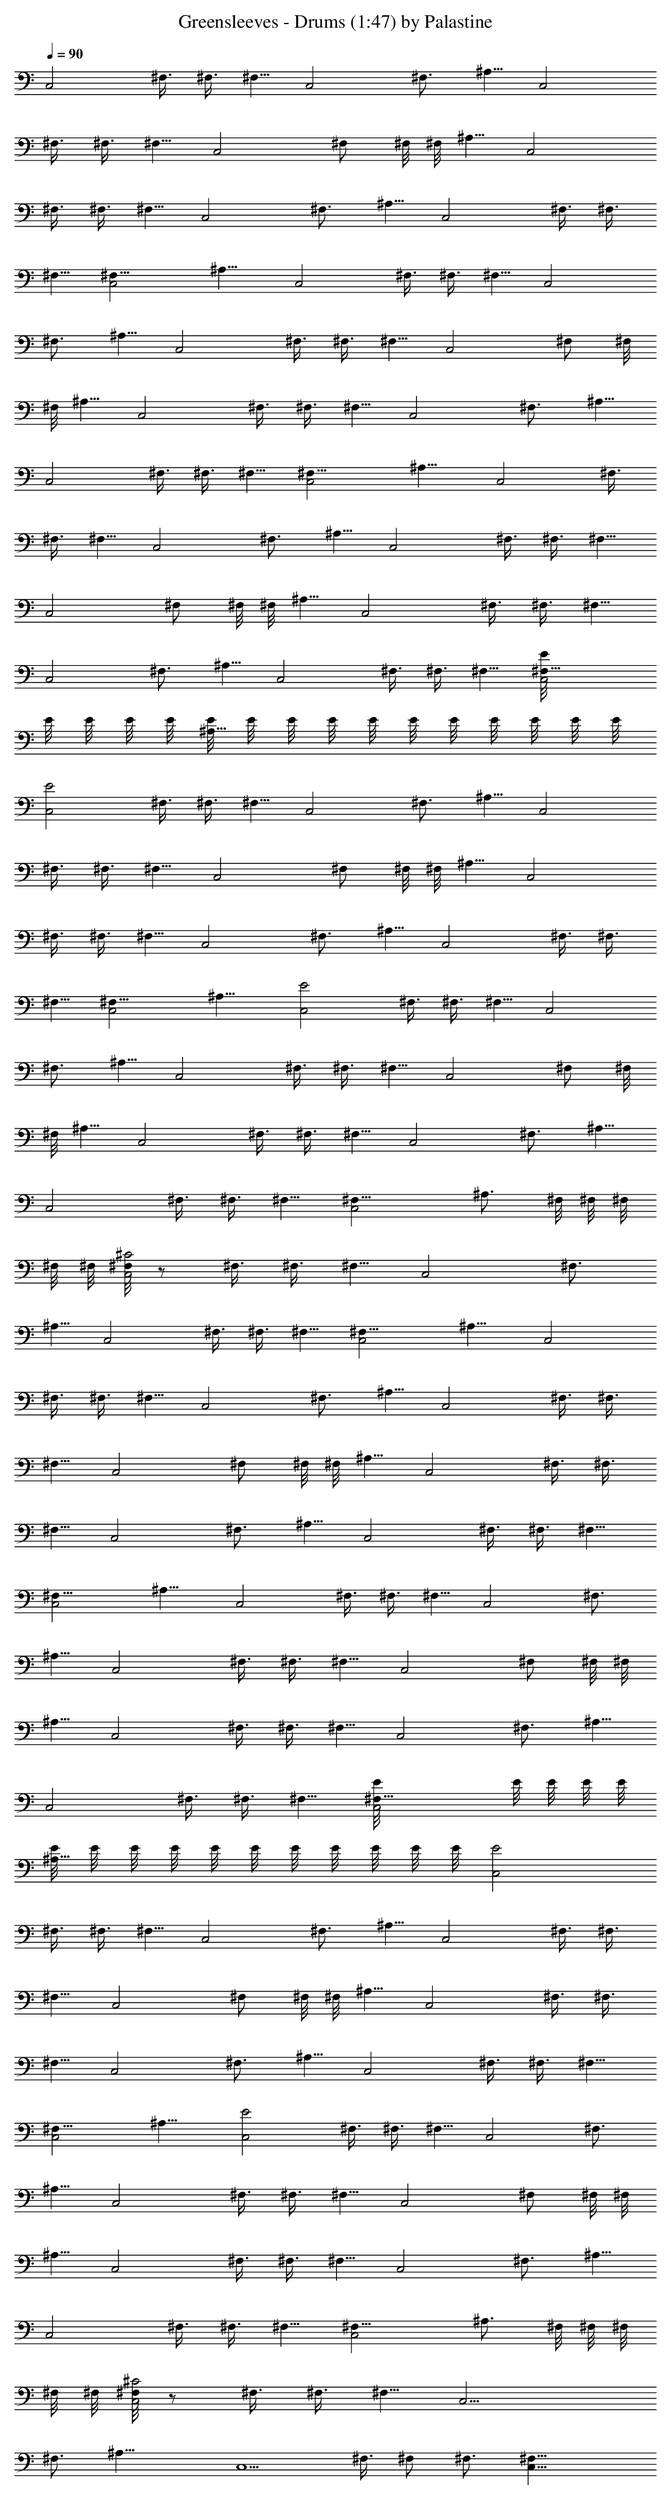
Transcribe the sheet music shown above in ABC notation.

X:1
T:Greensleeves - Drums (1:47) by Palastine
L:1/4
Q:90
K:C
[C,2z5/8] ^F,3/8 ^F,3/8 ^F,5/8 [C,2z5/8] ^F,3/4 ^A,5/8 [C,2z5/8]
^F,3/8 ^F,3/8 ^F,5/8 [C,2z5/8] ^F,/2 ^F,/8 ^F,/8 ^A,5/8 [C,2z5/8]
^F,3/8 ^F,3/8 ^F,5/8 [C,2z5/8] ^F,3/4 ^A,5/8 [C,2z5/8] ^F,3/8 ^F,3/8
^F,5/8 [C,2^F,5/8] ^A,11/8 [C,2z5/8] ^F,3/8 ^F,3/8 ^F,5/8 [C,2z5/8]
^F,3/4 ^A,5/8 [C,2z5/8] ^F,3/8 ^F,3/8 ^F,5/8 [C,2z5/8] ^F,/2 ^F,/8
^F,/8 ^A,5/8 [C,2z5/8] ^F,3/8 ^F,3/8 ^F,5/8 [C,2z5/8] ^F,3/4 ^A,5/8
[C,2z5/8] ^F,3/8 ^F,3/8 ^F,5/8 [C,2^F,5/8] ^A,11/8 [C,2z5/8] ^F,3/8
^F,3/8 ^F,5/8 [C,2z5/8] ^F,3/4 ^A,5/8 [C,2z5/8] ^F,3/8 ^F,3/8 ^F,5/8
[C,2z5/8] ^F,/2 ^F,/8 ^F,/8 ^A,5/8 [C,2z5/8] ^F,3/8 ^F,3/8 ^F,5/8
[C,2z5/8] ^F,3/4 ^A,5/8 [C,2z5/8] ^F,3/8 ^F,3/8 ^F,5/8 [C,2^F,5/8E/8]
E/8 E/8 E/8 E/8 [E/8^A,11/8] E/8 E/8 E/8 E/8 E/8 E/8 E/8 E/8 E/8 E/8
[C,2E2z5/8] ^F,3/8 ^F,3/8 ^F,5/8 [C,2z5/8] ^F,3/4 ^A,5/8 [C,2z5/8]
^F,3/8 ^F,3/8 ^F,5/8 [C,2z5/8] ^F,/2 ^F,/8 ^F,/8 ^A,5/8 [C,2z5/8]
^F,3/8 ^F,3/8 ^F,5/8 [C,2z5/8] ^F,3/4 ^A,5/8 [C,2z5/8] ^F,3/8 ^F,3/8
^F,5/8 [C,2^F,5/8] ^A,11/8 [C,2E2z5/8] ^F,3/8 ^F,3/8 ^F,5/8 [C,2z5/8]
^F,3/4 ^A,5/8 [C,2z5/8] ^F,3/8 ^F,3/8 ^F,5/8 [C,2z5/8] ^F,/2 ^F,/8
^F,/8 ^A,5/8 [C,2z5/8] ^F,3/8 ^F,3/8 ^F,5/8 [C,2z5/8] ^F,3/4 ^A,5/8
[C,2z5/8] ^F,3/8 ^F,3/8 ^F,5/8 [C,2^F,5/8] ^A,3/4 ^F,/8 ^F,/8 ^F,/8
^F,/8 ^F,/8 [^F,/8C,2^C2] z/2 ^F,3/8 ^F,3/8 ^F,5/8 [C,2z5/8] ^F,3/4
^A,5/8 [C,2z5/8] ^F,3/8 ^F,3/8 ^F,5/8 [C,2^F,5/8] ^A,11/8 [C,2z5/8]
^F,3/8 ^F,3/8 ^F,5/8 [C,2z5/8] ^F,3/4 ^A,5/8 [C,2z5/8] ^F,3/8 ^F,3/8
^F,5/8 [C,2z5/8] ^F,/2 ^F,/8 ^F,/8 ^A,5/8 [C,2z5/8] ^F,3/8 ^F,3/8
^F,5/8 [C,2z5/8] ^F,3/4 ^A,5/8 [C,2z5/8] ^F,3/8 ^F,3/8 ^F,5/8
[C,2^F,5/8] ^A,11/8 [C,2z5/8] ^F,3/8 ^F,3/8 ^F,5/8 [C,2z5/8] ^F,3/4
^A,5/8 [C,2z5/8] ^F,3/8 ^F,3/8 ^F,5/8 [C,2z5/8] ^F,/2 ^F,/8 ^F,/8
^A,5/8 [C,2z5/8] ^F,3/8 ^F,3/8 ^F,5/8 [C,2z5/8] ^F,3/4 ^A,5/8
[C,2z5/8] ^F,3/8 ^F,3/8 ^F,5/8 [C,2^F,5/8E/8] E/8 E/8 E/8 E/8
[E/8^A,11/8] E/8 E/8 E/8 E/8 E/8 E/8 E/8 E/8 E/8 E/8 [C,2E2z5/8]
^F,3/8 ^F,3/8 ^F,5/8 [C,2z5/8] ^F,3/4 ^A,5/8 [C,2z5/8] ^F,3/8 ^F,3/8
^F,5/8 [C,2z5/8] ^F,/2 ^F,/8 ^F,/8 ^A,5/8 [C,2z5/8] ^F,3/8 ^F,3/8
^F,5/8 [C,2z5/8] ^F,3/4 ^A,5/8 [C,2z5/8] ^F,3/8 ^F,3/8 ^F,5/8
[C,2^F,5/8] ^A,11/8 [C,2E2z5/8] ^F,3/8 ^F,3/8 ^F,5/8 [C,2z5/8] ^F,3/4
^A,5/8 [C,2z5/8] ^F,3/8 ^F,3/8 ^F,5/8 [C,2z5/8] ^F,/2 ^F,/8 ^F,/8
^A,5/8 [C,2z5/8] ^F,3/8 ^F,3/8 ^F,5/8 [C,2z5/8] ^F,3/4 ^A,5/8
[C,2z5/8] ^F,3/8 ^F,3/8 ^F,5/8 [C,2^F,5/8] ^A,3/4 ^F,/8 ^F,/8 ^F,/8
^F,/8 ^F,/8 [^F,/8C,2^C2] z/2 ^F,3/8 ^F,3/8 ^F,5/8 [C,15/4z5/8]
^F,3/4 ^A,19/8 [C,5/2z7/8] ^F,3/8 ^F,/2 ^F,3/4 [C,21/8^F,21/8]
